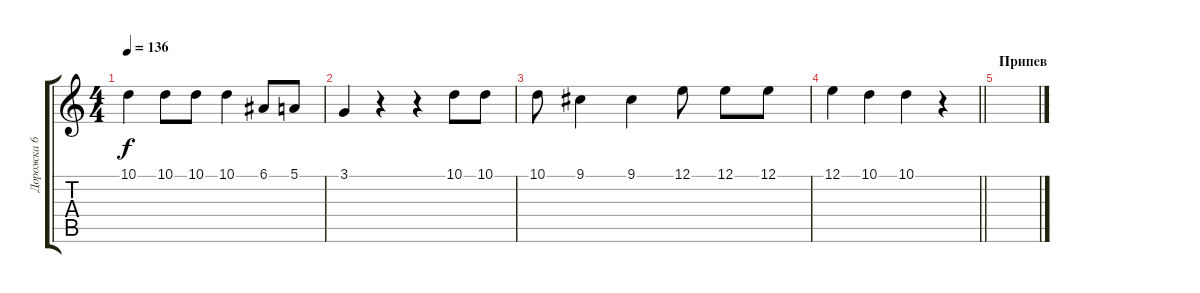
\track ("Дорожка 6" "Дорожка 6") {instrument lead1square}
\staff {score tabs}
\tuning (E4 B3 G3 D3 A2 E2) {hide}
\ts (4 4)
\tempo 136
\clef g2
\ks c
10.1.4{dy f} 10.1.8 10.1.8 10.1.4 6.1.8 5.1.8 |
3.1.4 r.4 r.4 10.1.8 10.1.8 |
10.1.8 9.1.4 9.1.4 12.1.8 12.1.8 12.1.8 |
\barLineRight lightlight
12.1.4 10.1.4 10.1.4 r.4 |
\section ("" "Припев")
